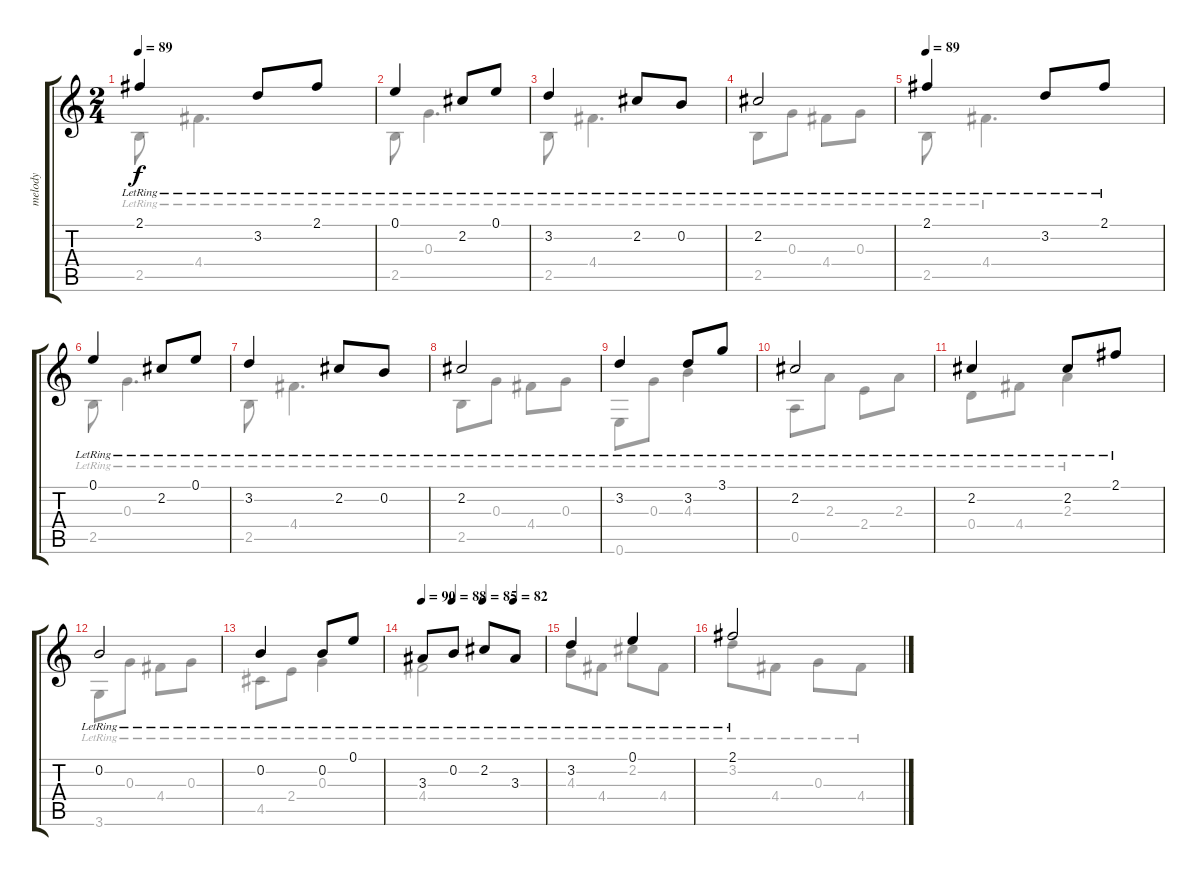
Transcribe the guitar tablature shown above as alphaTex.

\track ("melody" "melody") {solo instrument acousticguitarnylon}
\staff {score tabs}
\tuning (E4 B3 G3 D3 A2 E2) {hide}
\voice
\ts (2 4)
\tempo 89
\clef g2
\ks c
2.1{lr}.4{dy f} 3.2{lr}.8 2.1{lr}.8 |
0.1{lr}.4 2.2{lr}.8 0.1{lr}.8 |
3.2{lr}.4 2.2{lr}.8 0.2{lr}.8 |
2.2{lr}.2 |
\tempo 89
2.1{lr}.4 3.2{lr}.8 2.1{lr}.8 |
0.1{lr}.4 2.2{lr}.8 0.1{lr}.8 |
3.2{lr}.4 2.2{lr}.8 0.2{lr}.8 |
2.2{lr}.2 |
3.2{lr}.4 3.2{lr}.8 3.1{lr}.8 |
2.2{lr}.2 |
2.2{lr}.4 2.2{lr}.8 2.1{lr}.8 |
0.2{lr}.2 |
0.2{lr}.4 0.2{lr}.8 0.1{lr}.8 |
\tempo 90
\tempo (88 0.25)
\tempo (85 0.5)
\tempo (82 0.75)
3.3{lr}.8 0.2{lr}.8 2.2{lr}.8 3.3{lr}.8 |
3.2{lr}.4 0.1{lr}.4 |
2.1{lr}.2
\voice
\clef g2
\ottava regular
\simile none
\ks c
2.5{lr}.8{dy f} 4.4{lr}.4{d} |
2.5{lr}.8 0.3{lr}.4{d} |
2.5{lr}.8 4.4{lr}.4{d} |
2.5{lr}.8 0.3{lr}.8 4.4{lr}.8 0.3{lr}.8 |
2.5{lr}.8 4.4{lr}.4{d} |
2.5{lr}.8 0.3{lr}.4{d} |
2.5{lr}.8 4.4{lr}.4{d} |
2.5{lr}.8 0.3{lr}.8 4.4{lr}.8 0.3{lr}.8 |
0.6{lr}.8 0.3{lr}.8 4.3{lr}.4 |
0.5{lr}.8 2.3{lr}.8 2.4{lr}.8 2.3{lr}.8 |
0.4{lr}.8 4.4{lr}.8 2.3{lr}.4 |
3.6{lr}.8 0.3{lr}.8 4.4{lr}.8 0.3{lr}.8 |
4.5{lr}.8 2.4{lr}.8 0.3{lr}.4 |
4.4{lr}.2 |
4.3{lr}.8 4.4{lr}.8 2.2{lr}.8 4.4{lr}.8 |
3.2{lr}.8 4.4{lr}.8 0.3{lr}.8 4.4{lr}.8
